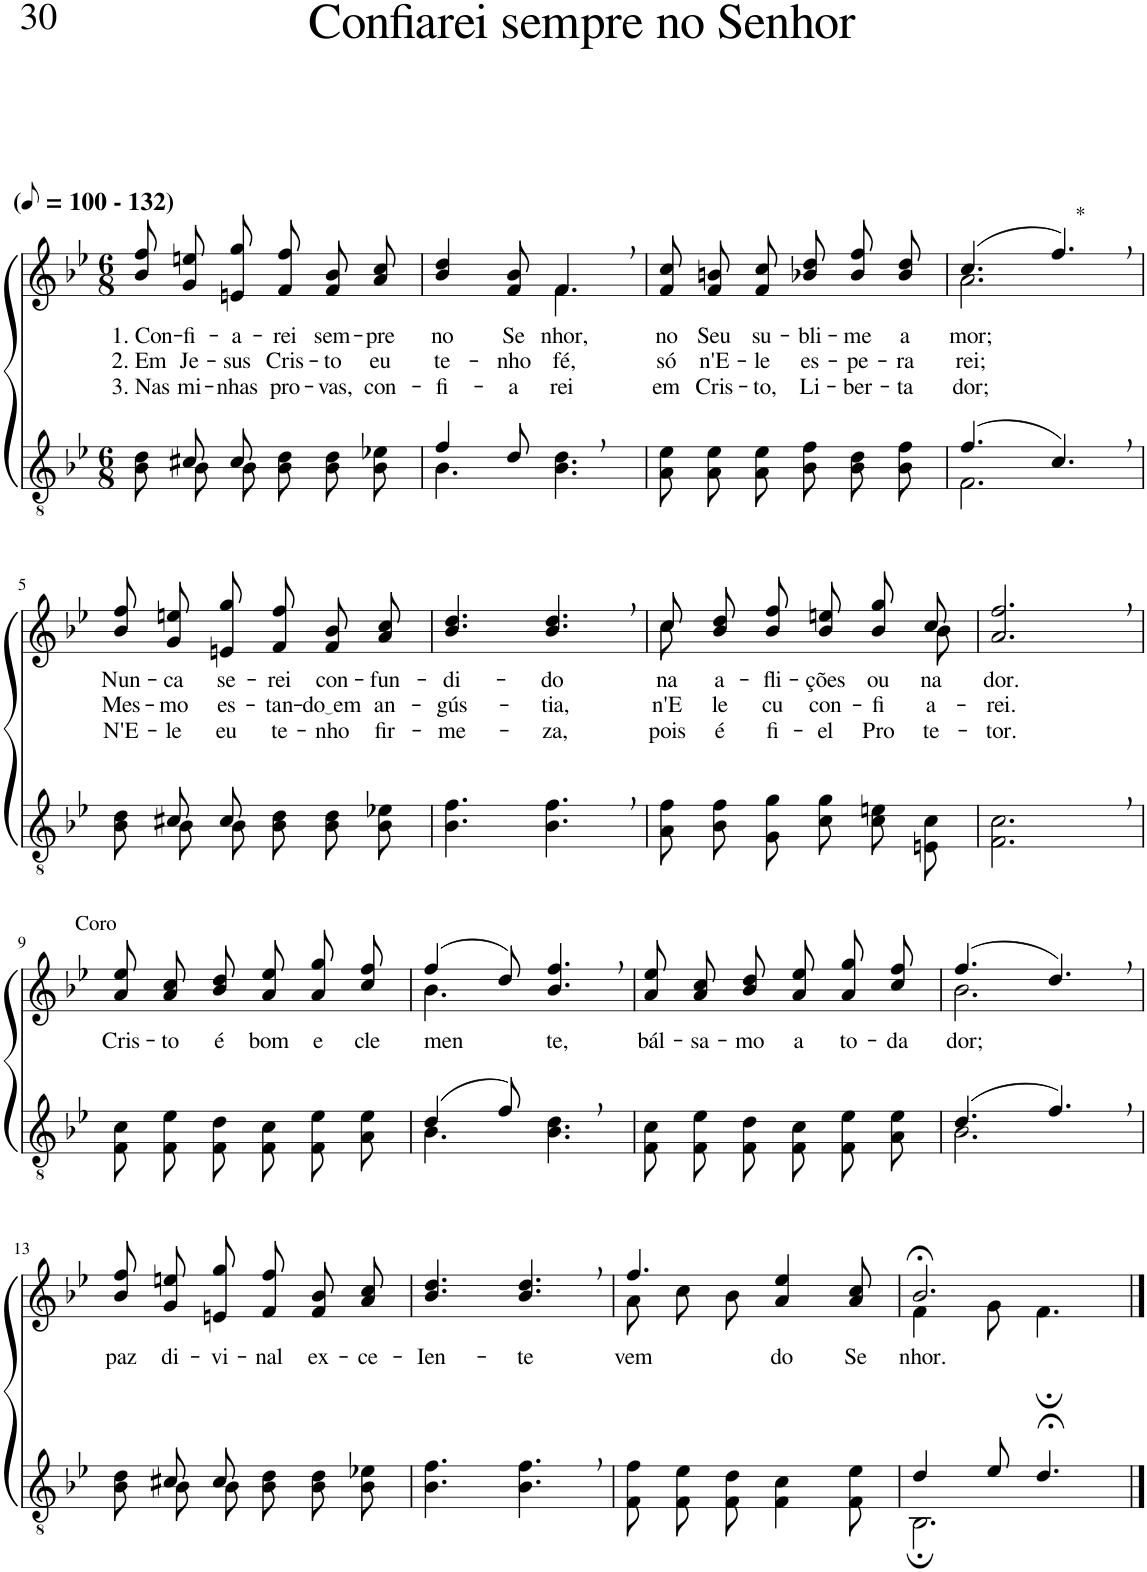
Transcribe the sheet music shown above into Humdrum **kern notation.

**kern	**kern	**text	**text	**text
*part2	*part1	*part1	*part1	*part1
*staff2	*staff1	*staff1	*staff1	*staff1
*I"Parte III e IV	*I"Parte I e II	*	*	*
*clefGv2	*clefG2	*	*	*
*Trd3c5	*Trd3c5	*	*	*
*k[b-e-]	*k[b-e-]	*	*	*
*M6/8	*M6/8	*	*	*
*MM50	*MM50	*	*	*
=1	=1	=1	=1	=1
*^	*	*	*	*
!	!	!LO:TX:a:B:t=(	!	!	!
!	!	!LO:TX:a:B:t=- 132)	!	!	!
!	!	!	!LO:LY:b	!LO:LY:b	!LO:LY:b
8ryy	8B-\ 8d\L	8b-\ 8ff\L	1. Con-	2. Em	3. Nas
!	!	!	!LO:LY:b	!LO:LY:b	!LO:LY:b
8c#X/L	8B-\	8g\ 8een\	-fi-	Je-	mi-
!	!	!	!LO:LY:b	!LO:LY:b	!LO:LY:b
8c#/J	8B-\J	8en\ 8gg\J	-a-	-sus	-nhas
!	!	!	!LO:LY:b	!LO:LY:b	!LO:LY:b
4.ryy	8B-\ 8d\L	8f/ 8ff/L	-rei	Cris-	pro-
!	!	!	!LO:LY:b	!LO:LY:b	!LO:LY:b
.	8B-\ 8d\	8f/ 8b-/	sem-	-to	-vas,
!	!	!	!LO:LY:b	!LO:LY:b	!LO:LY:b
.	8B-\ 8e-X\J	8a/ 8cc/J	-pre	eu	con-
=2	=2	=2	=2	=2	=2
!	!	!	!LO:LY:b	!LO:LY:b	!LO:LY:b
*	*	*^	*	*	*
4f/	4.B-\	4b-/ 4dd/	4.ryy	no	te-	-fi-
!	!	!	!	!LO:LY:b	!LO:LY:b	!LO:LY:b
8d/	.	8f/ 8b-/	.	Se-	-nho	-a-
!	!	!	!	!LO:LY:b	!LO:LY:b	!LO:LY:b
8ryy	4.B-\ 4.d\	4.f,/	4.f\	-nhor,	fé,	-rei
4ryy	.	.	.	.	.	.
*v	*v	*	*	*	*	*
*	*v	*v	*	*	*
=3	=3	=3	=3	=3
!	!	!LO:LY:b	!LO:LY:b	!LO:LY:b
8A\ 8e-\L	8f/ 8cc/L	no	só	em
!	!	!LO:LY:b	!LO:LY:b	!LO:LY:b
8A\ 8e-\	8f/ 8bn/	Seu	n'E-	Cris-
!	!	!LO:LY:b	!LO:LY:b	!LO:LY:b
8A\ 8e-\J	8f/ 8cc/J	su-	-le	-to,
!	!	!LO:LY:b	!LO:LY:b	!LO:LY:b
8B-\ 8f\L	8b-X\ 8dd\L	-bli-	es-	Li-
!	!	!LO:LY:b	!LO:LY:b	!LO:LY:b
8B-\ 8d\	8b-\ 8ff\	-me	-pe-	-ber-
!	!	!LO:LY:b	!LO:LY:b	!LO:LY:b
8B-\ 8f\J	8b-\ 8dd\J	a-	-ra-	-ta-
=4	=4	=4	=4	=4
*^	*^	*	*	*
!	!	!	!	!LO:LY:b	!LO:LY:b	!LO:LY:b
(4.f/	2.F\	(4.cc/	2.a\	-mor;	-rei;	-dor;
!	!	!LO:TX:a:t=*	!	!	!	!
4.c,/)	.	4.ff,/)	.	.	.	.
*	*	*v	*v	*	*	*
!!LO:LB:g=z
=5	=5	=5	=5	=5	=5
!	!	!	!LO:LY:b	!LO:LY:b	!LO:LY:b
8ryy	8B-\ 8d\L	8b-\ 8ff\L	Nun-	Mes-	N'E-
!	!	!	!LO:LY:b	!LO:LY:b	!LO:LY:b
8c#X/L	8B-\	8g\ 8een\	-ca	-mo	-le
!	!	!	!LO:LY:b	!LO:LY:b	!LO:LY:b
8c#/J	8B-\J	8en\ 8gg\J	se-	es-	eu
!	!	!	!LO:LY:b	!LO:LY:b	!LO:LY:b
4.ryy	8B-\ 8d\L	8f/ 8ff/L	-rei	-tan-	te-
!	!	!	!LO:LY:b	!LO:LY:b	!LO:LY:b
.	8B-\ 8d\	8f/ 8b-/	con-	do em	-nho
!	!	!	!LO:LY:b	!LO:LY:b	!LO:LY:b
.	8B-\ 8e-X\J	8a/ 8cc/J	-fun-	an-	fir-
=6	=6	=6	=6	=6	=6
!	!	!	!LO:LY:b	!LO:LY:b	!LO:LY:b
*v	*v	*	*	*	*
4.B-\ 4.f\	4.b-/ 4.dd/	-di-	-gús-	-me-
!	!	!LO:LY:b	!LO:LY:b	!LO:LY:b
4.B-\, 4.f\,	4.b-/, 4.dd/,	-do	-tia,	-za,
=7	=7	=7	=7	=7
*	*^	*	*	*
!	!	!	!LO:LY:b	!LO:LY:b	!LO:LY:b
8A\ 8f\L	8cc\L	8cc\L	na	n'E-	pois
!	!	!	!LO:LY:b	!LO:LY:b	!LO:LY:b
8B-\ 8f\	8b-\ 8dd\	2ryy	a-	-le	é
!	!	!	!LO:LY:b	!LO:LY:b	!LO:LY:b
8G\ 8g\J	8b-\ 8ff\J	.	-fli-	cu	fi-
!	!	!	!LO:LY:b	!LO:LY:b	!LO:LY:b
8c\ 8g\L	8b-\ 8een\L	.	-ções	con-	-el
!	!	!	!LO:LY:b	!LO:LY:b	!LO:LY:b
8c\ 8en\	8b-\ 8gg\	.	ou	-fi-	Pro-
!	!	!	!LO:LY:b	!LO:LY:b	!LO:LY:b
8En\ 8c\J	8cc\J	8b-\J	na	-a-	-te-
=8	=8	=8	=8	=8	=8
!	!	!	!LO:LY:b	!LO:LY:b	!LO:LY:b
*	*v	*v	*	*	*
2.F\, 2.c\,	2.a/, 2.ff/,	dor.	-rei.	-tor.
!!LO:LB:g=z
=9	=9	=9	=9	=9
!	!LO:TX:a:t=Coro	!	!	!
!	!	!LO:LY:b	!	!
8F/ 8c/L	8a\ 8ee-\L	Cris-	.	.
!	!	!LO:LY:b	!	!
8F/ 8e-/	8a\ 8cc\	-to	.	.
!	!	!LO:LY:b	!	!
8F/ 8d/J	8b-\ 8dd\J	é	.	.
!	!	!LO:LY:b	!	!
8F\ 8c\L	8a\ 8ee-\L	bom	.	.
!	!	!LO:LY:b	!	!
8F\ 8e-\	8a\ 8gg\	e	.	.
!	!	!LO:LY:b	!	!
8A\ 8e-\J	8cc\ 8ff\J	cle-	.	.
=10	=10	=10	=10	=10
*^	*^	*	*	*
!	!	!	!	!LO:LY:b	!	!
(4d/	4.B-\	(4ff/	4.b-\	-men-	.	.
8f/)	.	8dd/)	.	.	.	.
!	!	!	!	!LO:LY:b	!	!
8ryy	4.B-\ 4.d\	4.b-/, 4.ff/,	4.ryy	-te,	.	.
4ryy	.	.	.	.	.	.
*v	*v	*	*	*	*	*
*	*v	*v	*	*	*
=11	=11	=11	=11	=11
!	!	!LO:LY:b	!	!
8F/ 8c/L	8a\ 8ee-\L	bál-	.	.
!	!	!LO:LY:b	!	!
8F/ 8e-/	8a\ 8cc\	-sa-	.	.
!	!	!LO:LY:b	!	!
8F/ 8d/J	8b-\ 8dd\J	-mo	.	.
!	!	!LO:LY:b	!	!
8F\ 8c\L	8a\ 8ee-\L	a	.	.
!	!	!LO:LY:b	!	!
8F\ 8e-\	8a\ 8gg\	to-	.	.
!	!	!LO:LY:b	!	!
8A\ 8e-\J	8cc\ 8ff\J	-da	.	.
=12	=12	=12	=12	=12
*^	*^	*	*	*
!	!	!	!	!LO:LY:b	!	!
(4.d/	2.B-\	(4.ff/	2.b-\	dor;	.	.
4.f,/)	.	4.dd,/)	.	.	.	.
*	*	*v	*v	*	*	*
!!LO:LB:g=z
=13	=13	=13	=13	=13	=13
!	!	!	!LO:LY:b	!	!
8ryy	8B-\ 8d\L	8b-\ 8ff\L	paz	.	.
!	!	!	!LO:LY:b	!	!
8c#X/L	8B-\	8g\ 8een\	di-	.	.
!	!	!	!LO:LY:b	!	!
8c#/J	8B-\J	8en\ 8gg\J	-vi-	.	.
!	!	!	!LO:LY:b	!	!
4.ryy	8B-\ 8d\L	8f/ 8ff/L	-nal	.	.
!	!	!	!LO:LY:b	!	!
.	8B-\ 8d\	8f/ 8b-/	ex-	.	.
!	!	!	!LO:LY:b	!	!
.	8B-\ 8e-X\J	8a/ 8cc/J	-ce-	.	.
=14	=14	=14	=14	=14	=14
!	!	!	!LO:LY:b	!	!
*v	*v	*	*	*	*
4.B-\ 4.f\	4.b-/ 4.dd/	-Ien-	.	.
!	!	!LO:LY:b	!	!
4.B-\, 4.f\,	4.b-/, 4.dd/,	-te	.	.
=15	=15	=15	=15	=15
*	*^	*	*	*
!	!	!	!LO:LY:b	!	!
8F/ 8f/L	4.ff/	8a\L	vem	.	.
8F/ 8e-/	.	8cc\	.	.	.
8F/ 8d/J	.	8b-\J	.	.	.
!	!	!	!LO:LY:b	!	!
4F\ 4c\	4a/ 4ee-/	4.ryy	do	.	.
!	!	!	!LO:LY:b	!	!
8F\ 8e-\	8a/ 8cc/	.	Se-	.	.
=16	=16	=16	=16	=16	=16
*^	*	*	*	*	*
!	!	!	!	!LO:LY:b	!	!
4d/	2.BB-;\	2.b-;</	4f\	-nhor.	.	.
8e-/	.	.	8g\	.	.	.
4.d;</	.	.	4.f;\	.	.	.
*v	*v	*	*	*	*	*
*	*v	*v	*	*	*
==	==	==	==	==
*-	*-	*-	*-	*-
